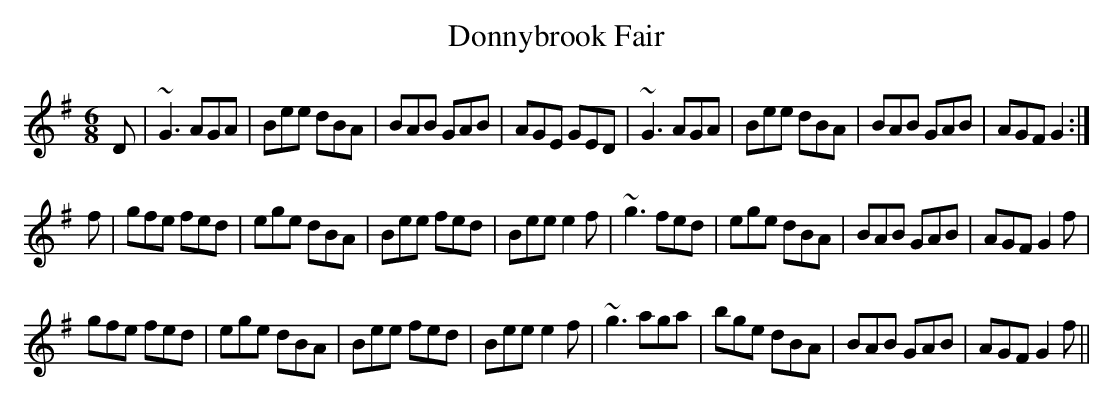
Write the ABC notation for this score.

X:1
T:Donnybrook Fair
M:6/8
L:1/8
K:G
D|~G3 AGA|Bee dBA|BAB GAB|AGE GED|~G3 AGA|Bee dBA|BAB GAB|AGF G2:|
f|gfe fed|ege dBA|Bee fed|Bee e2f|~g3 fed|ege dBA|BAB GAB|AGF G2f|
gfe fed|ege dBA|Bee fed|Bee e2f|~g3 aga|bge dBA|BAB GAB|AGF G2f||
